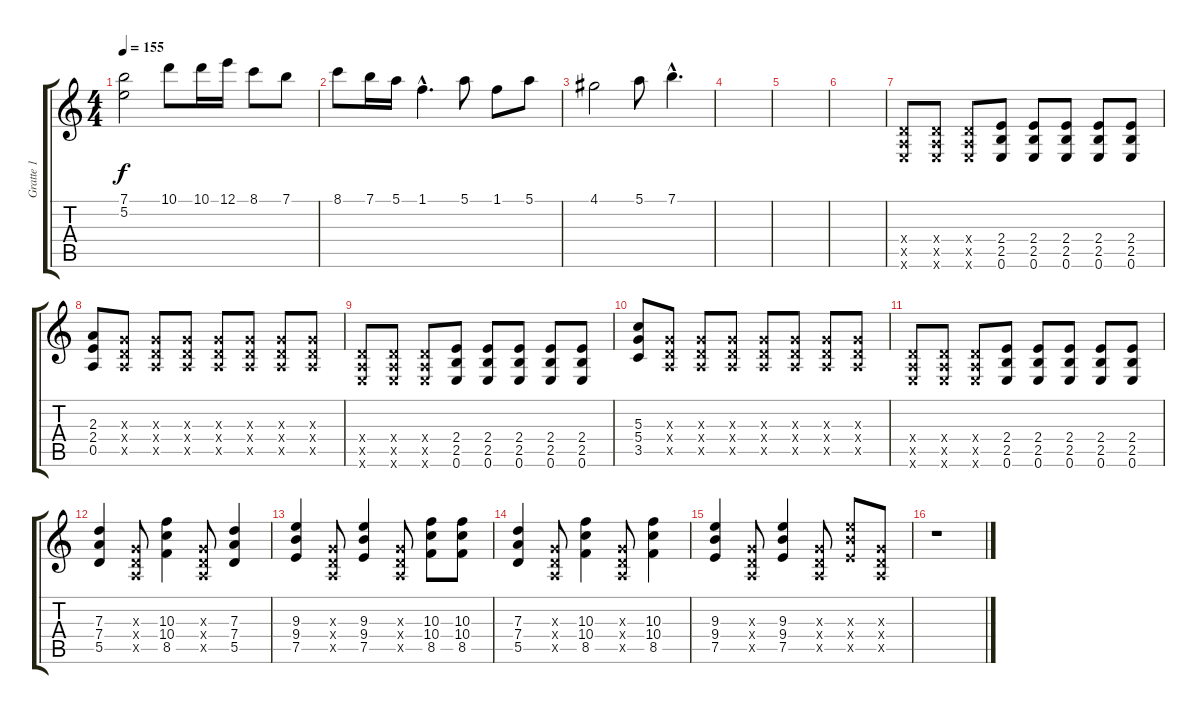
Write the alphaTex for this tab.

\track ("Gratte 1" "Gratte 1") {instrument overdrivenguitar}
\staff {score tabs}
\tuning (E4 B3 G3 D3 A2 E2) {hide}
\ts (4 4)
\tempo 155
\clef g2
\ks c
(7.1 5.2).2{dy f} 10.1.8 10.1.16 12.1.16 8.1.8 7.1.8 |
8.1.8 7.1.16 5.1.16 1.1{hac}.4{d} 5.1.8 1.1.8 5.1.8 |
4.1.2 5.1.8 7.1{hac}.4{d} |
|
|
|
(0.4{x} 0.5{x} 0.6{x}).8 (0.4{x} 0.5{x} 0.6{x}).8 (0.4{x} 0.5{x} 0.6{x}).8 (2.4 2.5 0.6).8 (2.4 2.5 0.6).8 (2.4 2.5 0.6).8 (2.4 2.5 0.6).8 (2.4 2.5 0.6).8 |
(2.3 2.4 0.5).8 (0.3{x} 0.4{x} 0.5{x}).8 (0.3{x} 0.4{x} 0.5{x}).8 (0.3{x} 0.4{x} 0.5{x}).8 (0.3{x} 0.4{x} 0.5{x}).8 (0.3{x} 0.4{x} 0.5{x}).8 (0.3{x} 0.4{x} 0.5{x}).8 (0.3{x} 0.4{x} 0.5{x}).8 |
(0.4{x} 0.5{x} 0.6{x}).8 (0.4{x} 0.5{x} 0.6{x}).8 (0.4{x} 0.5{x} 0.6{x}).8 (2.4 2.5 0.6).8 (2.4 2.5 0.6).8 (2.4 2.5 0.6).8 (2.4 2.5 0.6).8 (2.4 2.5 0.6).8 |
(5.3 5.4 3.5).8 (0.3{x} 0.4{x} 0.5{x}).8 (0.3{x} 0.4{x} 0.5{x}).8 (0.3{x} 0.4{x} 0.5{x}).8 (0.3{x} 0.4{x} 0.5{x}).8 (0.3{x} 0.4{x} 0.5{x}).8 (0.3{x} 0.4{x} 0.5{x}).8 (0.3{x} 0.4{x} 0.5{x}).8 |
(0.4{x} 0.5{x} 0.6{x}).8 (0.4{x} 0.5{x} 0.6{x}).8 (0.4{x} 0.5{x} 0.6{x}).8 (2.4 2.5 0.6).8 (2.4 2.5 0.6).8 (2.4 2.5 0.6).8 (2.4 2.5 0.6).8 (2.4 2.5 0.6).8 |
(7.3 7.4 5.5).4 (0.3{x} 0.4{x} 0.5{x}).8 (10.3 10.4 8.5).4 (0.3{x} 0.4{x} 0.5{x}).8 (7.3 7.4 5.5).4 |
(9.3 9.4 7.5).4 (0.3{x} 0.4{x} 0.5{x}).8 (9.3 9.4 7.5).4 (0.3{x} 0.4{x} 0.5{x}).8 (10.3 10.4 8.5).8 (10.3 10.4 8.5).8 |
(7.3 7.4 5.5).4 (0.3{x} 0.4{x} 0.5{x}).8 (10.3 10.4 8.5).4 (0.3{x} 0.4{x} 0.5{x}).8 (10.3 10.4 8.5).4 |
(9.3 9.4 7.5).4 (0.3{x} 0.4{x} 0.5{x}).8 (9.3 9.4 7.5).4 (0.3{x} 0.4{x} 0.5{x}).8 (9.3{x} 9.4{x} 7.5{x}).8 (0.3{x} 0.4{x} 0.5{x}).8 |
r.1
